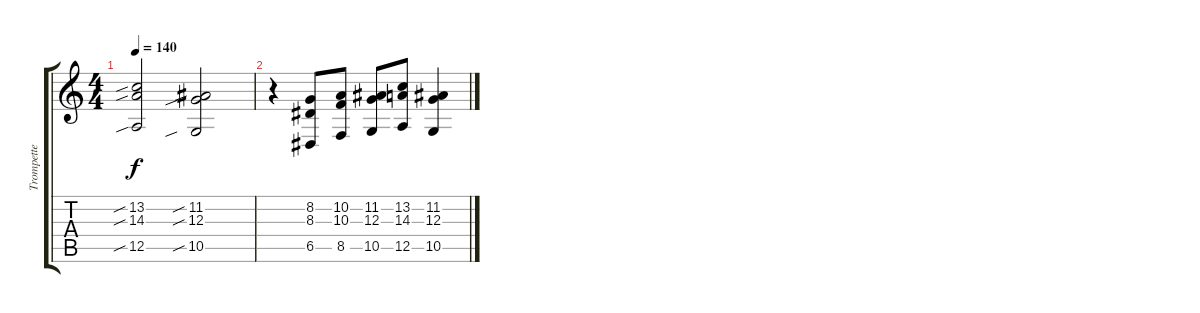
\track ("Trompette" "Trompette") {instrument trumpet}
\staff {score tabs}
\tuning (E4 B3 G3 D3 A2 E2) {hide}
\ts (4 4)
\tempo 140
\clef g2
\ks c
(13.2{sib} 14.3{sib} 12.5{sib}).2{dy f} (11.2{sib} 12.3{sib} 10.5{sib}).2 |
r.4 (8.2 8.3 6.5).8 (10.2 10.3 8.5).8 (11.2 12.3 10.5).8 (13.2 14.3 12.5).8 (11.2 12.3 10.5).4
